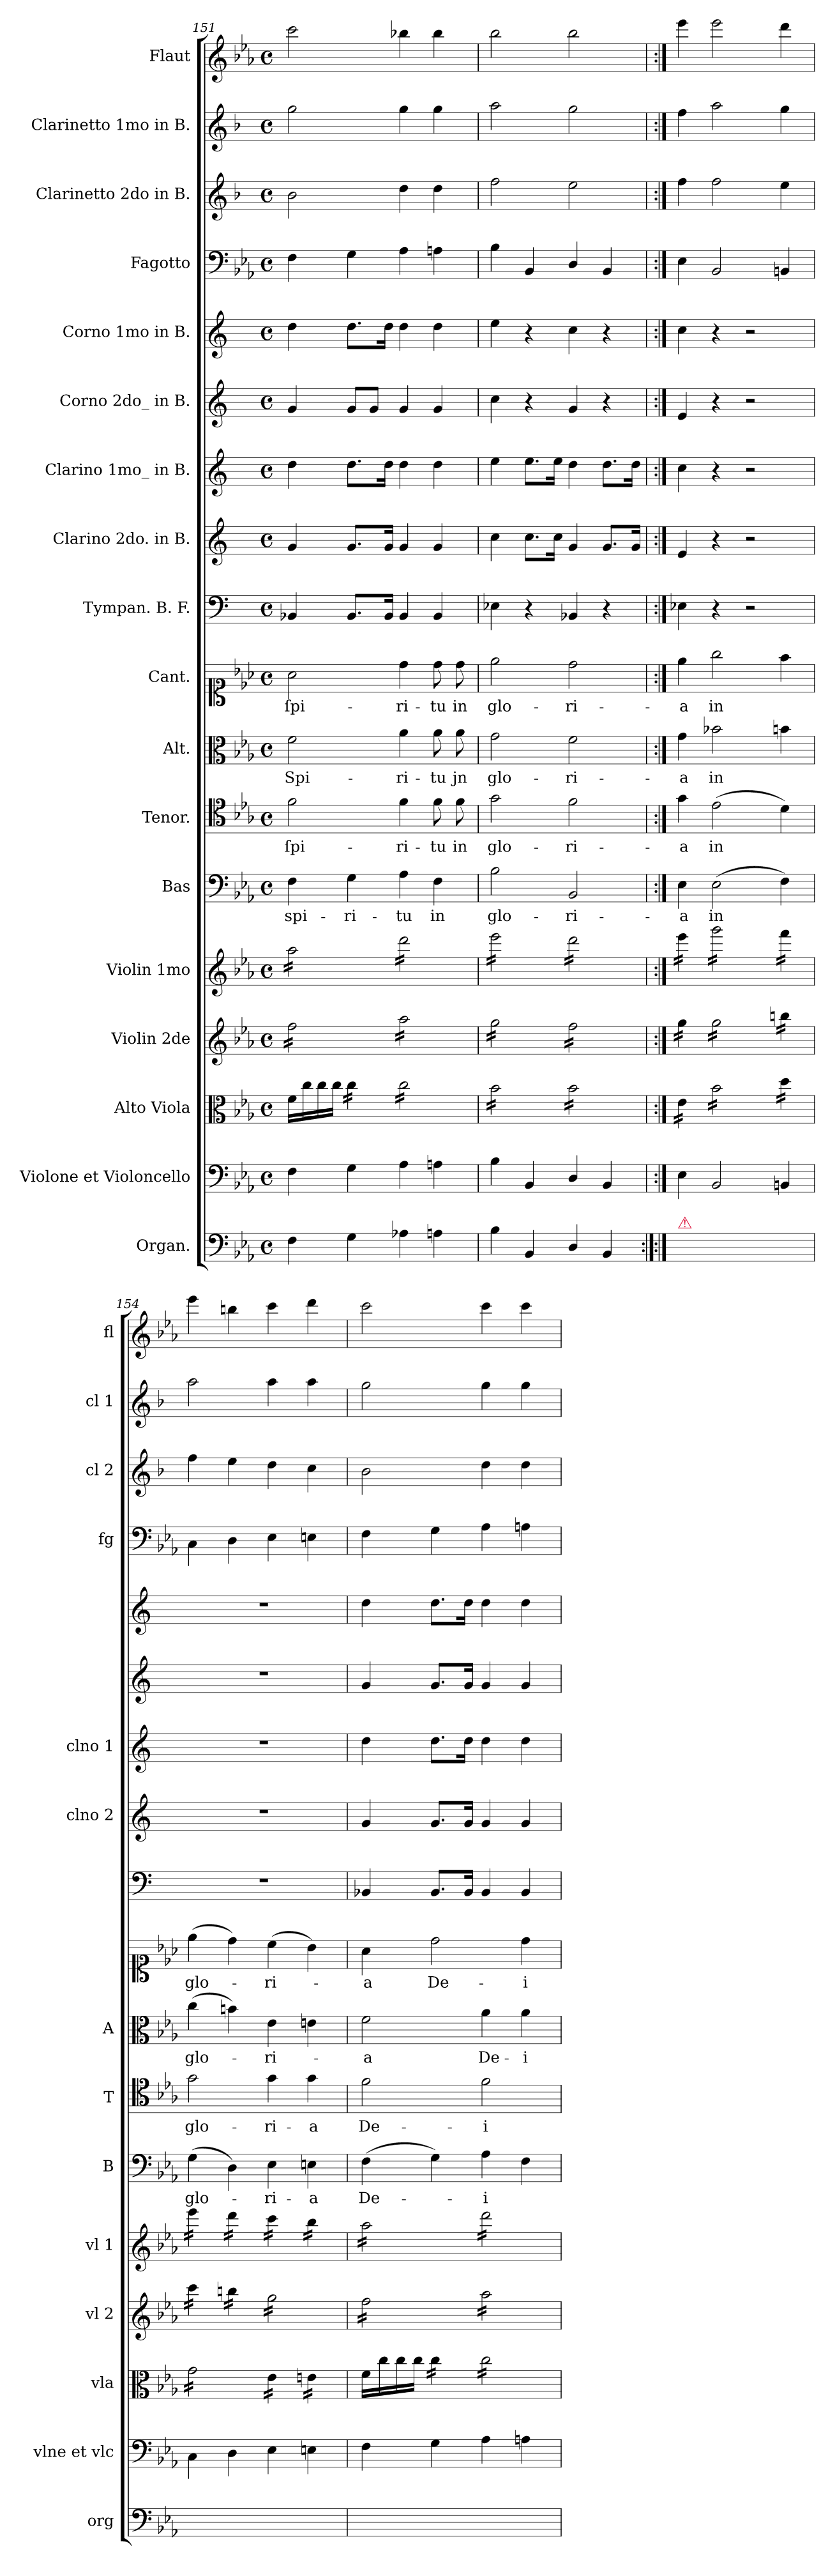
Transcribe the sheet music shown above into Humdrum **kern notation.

**kern	**kern	**kern	**kern	**kern	**kern	**text	**kern	**text	**kern	**text	**kern	**text	**kern	**kern	**kern	**kern	**kern	**kern	**kern	**kern	**kern
*part18	*part17	*part16	*part15	*part14	*part13	*part13	*part12	*part12	*part11	*part11	*part10	*part10	*part9	*part8	*part7	*part6	*part5	*part4	*part3	*part2	*part1
*staff18	*staff17	*staff16	*staff15	*staff14	*staff13	*staff13	*staff12	*staff12	*staff11	*staff11	*staff10	*staff10	*staff9	*staff8	*staff7	*staff6	*staff5	*staff4	*staff3	*staff2	*staff1
*I"Organ.	*I"Violone et Violoncello	*I"Alto Viola	*I"Violin 2de	*I"Violin 1mo	*I"Bas	*	*I"Tenor.	*	*I"Alt.	*	*I"Cant.	*	*I"Tympan. B. F.	*I"Clarino 2do. in B.	*I"Clarino 1mo_ in B.	*I"Corno 2do_ in B.	*I"Corno 1mo in B.	*I"Fagotto	*I"Clarinetto 2do in B.	*I"Clarinetto 1mo in B.	*I"Flaut
*I'org	*I'vlne et vlc	*I'vla	*I'vl 2	*I'vl 1	*I'B	*	*I'T	*	*I'A	*	*	*	*	*I'clno 2	*I'clno 1	*	*	*I'fg	*I'cl 2	*I'cl 1	*I'fl
*clefF4	*clefF4	*clefC3	*clefG2	*clefG2	*clefF4	*	*clefC4	*	*clefC3	*	*clefC1	*	*clefF4	*clefG2	*clefG2	*clefG2	*clefG2	*clefF4	*clefG2	*clefG2	*clefG2
*	*	*	*	*	*	*	*	*	*	*	*	*	*	*ITrd-2c-3	*ITrd-2c-3	*ITrd5c9	*ITrd5c9	*	*ITrd1c2	*ITrd1c2	*
*k[b-e-a-]	*k[b-e-a-]	*k[b-e-a-]	*k[b-e-a-]	*k[b-e-a-]	*k[b-e-a-]	*	*k[b-e-a-]	*	*k[b-e-a-]	*	*k[b-e-a-]	*	*	*k[b-e-a-]	*k[b-e-a-]	*k[b-e-a-]	*k[b-e-a-]	*k[b-e-a-]	*k[b-e-a-]	*k[b-e-a-]	*k[b-e-a-]
*E-:	*E-:	*E-:	*E-:	*E-:	*E-:	*	*E-:	*	*E-:	*	*E-:	*	*	*E-:	*E-:	*E-:	*E-:	*E-:	*E-:	*E-:	*E-:
*M4/4	*M4/4	*M4/4	*M4/4	*M4/4	*M4/4	*	*M4/4	*	*M4/4	*	*M4/4	*	*M4/4	*M4/4	*M4/4	*M4/4	*M4/4	*M4/4	*M4/4	*M4/4	*M4/4
*met(c)	*met(c)	*met(c)	*met(c)	*met(c)	*met(c)	*	*met(c)	*	*met(c)	*	*met(c)	*	*met(c)	*met(c)	*met(c)	*met(c)	*met(c)	*met(c)	*met(c)	*met(c)	*met(c)
=151	=151	=151	=151	=151	=151	=151	=151	=151	=151	=151	=151	=151	=151	=151	=151	=151	=151	=151	=151	=151	=151
*	*	*	*tremolo	*	*	*	*	*	*	*	*	*	*	*	*	*	*	*	*	*	*
*	*	*	*	*tremolo	*	*	*	*	*	*	*	*	*	*	*	*	*	*	*	*	*
4F\	4F\	16f\LL	16ff\LL	16aa-\LL	4F\	spi-	2f\	ſpi-	2f\	Spi-	2a-\	ſpi-	4BB-X/	4b-/	4ff\	4B-/	4f\	4F\	2a-\	2ff\	2ccc\
.	.	16cc\	16ff\	16aa-\	.	.	.	.	.	.	.	.	.	.	.	.	.	.	.	.	.
.	.	16cc\	16ff\	16aa-\	.	.	.	.	.	.	.	.	.	.	.	.	.	.	.	.	.
.	.	16cc\JJ	16ff\	16aa-\	.	.	.	.	.	.	.	.	.	.	.	.	.	.	.	.	.
*	*	*tremolo	*	*	*	*	*	*	*	*	*	*	*	*	*	*	*	*	*	*	*
4G\	4G\	16cc\LL	16ff\	16aa-\	4G\	-ri-	.	.	.	.	.	.	8.BB-/L	8.b-/L	8.ff\L	8B-/L	8.f\L	4G\	.	.	.
.	.	16cc\	16ff\	16aa-\	.	.	.	.	.	.	.	.	.	.	.	.	.	.	.	.	.
.	.	16cc\	16ff\	16aa-\	.	.	.	.	.	.	.	.	.	.	.	8B-/J	.	.	.	.	.
.	.	16cc\JJ	16ff\JJ	16aa-\JJ	.	.	.	.	.	.	.	.	16BB-/Jk	16b-/Jk	16ff\Jk	.	16f\Jk	.	.	.	.
4A-X\	4A-\	16cc\LL	16aa-\LL	16ddd\LL	4A-\	-tu	4f\	-ri-	4a-\	-ri-	4dd\	-ri-	4BB-/	4b-/	4ff\	4B-/	4f\	4A-\	4cc\	4ff\	4bb-X\
.	.	16cc\	16aa-\	16ddd\	.	.	.	.	.	.	.	.	.	.	.	.	.	.	.	.	.
.	.	16cc\	16aa-\	16ddd\	.	.	.	.	.	.	.	.	.	.	.	.	.	.	.	.	.
.	.	16cc\	16aa-\	16ddd\	.	.	.	.	.	.	.	.	.	.	.	.	.	.	.	.	.
4An\	4An\	16cc\	16aa-\	16ddd\	4F\	in	8f\	-tu	8a-\	-tu	8dd\	-tu	4BB-/	4b-/	4ff\	4B-/	4f\	4An\	4cc\	4ff\	4bb-\
.	.	16cc\	16aa-\	16ddd\	.	.	.	.	.	.	.	.	.	.	.	.	.	.	.	.	.
.	.	16cc\	16aa-\	16ddd\	.	.	8f\	in	8a-\	jn	8dd\	in	.	.	.	.	.	.	.	.	.
.	.	16cc\JJ	16aa-\JJ	16ddd\JJ	.	.	.	.	.	.	.	.	.	.	.	.	.	.	.	.	.
=152	=152	=152	=152	=152	=152	=152	=152	=152	=152	=152	=152	=152	=152	=152	=152	=152	=152	=152	=152	=152	=152
4B-\	4B-\	16b-\LL	16gg\LL	16eee-\LL	2B-\	glo-	2g\	glo-	2g\	glo-	2ee-\	glo-	4E-X\	4ee-\	4gg\	4e-\	4g\	4B-\	2ee-\	2gg\	2bb-\
.	.	16b-\	16gg\	16eee-\	.	.	.	.	.	.	.	.	.	.	.	.	.	.	.	.	.
.	.	16b-\	16gg\	16eee-\	.	.	.	.	.	.	.	.	.	.	.	.	.	.	.	.	.
.	.	16b-\	16gg\	16eee-\	.	.	.	.	.	.	.	.	.	.	.	.	.	.	.	.	.
4BB-/	4BB-/	16b-\	16gg\	16eee-\	.	.	.	.	.	.	.	.	4r	8.ee-\L	8.gg\L	4r	4r	4BB-/	.	.	.
.	.	16b-\	16gg\	16eee-\	.	.	.	.	.	.	.	.	.	.	.	.	.	.	.	.	.
.	.	16b-\	16gg\	16eee-\	.	.	.	.	.	.	.	.	.	.	.	.	.	.	.	.	.
.	.	16b-\JJ	16gg\JJ	16eee-\JJ	.	.	.	.	.	.	.	.	.	16ee-\Jk	16gg\Jk	.	.	.	.	.	.
4D/	4D/	16b-\LL	16ff\LL	16ddd\LL	2BB-/	-ri-	2f\	-ri-	2f\	-ri-	2dd\	-ri-	4BB-X/	4b-/	4ff\	4B-/	4e-\	4D/	2dd\	2ff\	2bb-\
.	.	16b-\	16ff\	16ddd\	.	.	.	.	.	.	.	.	.	.	.	.	.	.	.	.	.
.	.	16b-\	16ff\	16ddd\	.	.	.	.	.	.	.	.	.	.	.	.	.	.	.	.	.
.	.	16b-\	16ff\	16ddd\	.	.	.	.	.	.	.	.	.	.	.	.	.	.	.	.	.
4BB-/	4BB-/	16b-\	16ff\	16ddd\	.	.	.	.	.	.	.	.	4r	8.b-/L	8.ff\L	4r	4r	4BB-/	.	.	.
.	.	16b-\	16ff\	16ddd\	.	.	.	.	.	.	.	.	.	.	.	.	.	.	.	.	.
.	.	16b-\	16ff\	16ddd\	.	.	.	.	.	.	.	.	.	.	.	.	.	.	.	.	.
.	.	16b-\JJ	16ff\JJ	16ddd\JJ	.	.	.	.	.	.	.	.	.	16b-/Jk	16ff\Jk	.	.	.	.	.	.
=153:|!	=153	=153	=153	=153	=153	=153	=153	=153	=153	=153	=153	=153	=153	=153	=153	=153	=153	=153	=153	=153	=153
!LO:TX:a:color=crimson:t=⚠	!	!	!	!	!	!	!	!	!	!	!	!	!	!	!	!	!	!	!	!	!
4E-\yy	4E-\	16e-\LL	16gg\LL	16eee-\LL	4E-\	-a	4g\	-a	4g\	-a	4ee-\	-a	4E-X\	4g/	4ee-\	4G/	4e-\	4E-\	4ee-\	4ee-\	4eee-\
.	.	16e-\	16gg\	16eee-\	.	.	.	.	.	.	.	.	.	.	.	.	.	.	.	.	.
.	.	16e-\	16gg\	16eee-\	.	.	.	.	.	.	.	.	.	.	.	.	.	.	.	.	.
.	.	16e-\JJ	16gg\JJ	16eee-\JJ	.	.	.	.	.	.	.	.	.	.	.	.	.	.	.	.	.
2BB-/yy	2BB-/	16b-\LL	16gg\LL	16ggg\LL	(2E-\	in	(2e-\	in	2b-X\	in	2gg\	in	4r	4r	4r	4r	4r	2BB-/	2ee-\	2gg\	2eee-\
.	.	16b-\	16gg\	16ggg\	.	.	.	.	.	.	.	.	.	.	.	.	.	.	.	.	.
.	.	16b-\	16gg\	16ggg\	.	.	.	.	.	.	.	.	.	.	.	.	.	.	.	.	.
.	.	16b-\	16gg\	16ggg\	.	.	.	.	.	.	.	.	.	.	.	.	.	.	.	.	.
.	.	16b-\	16gg\	16ggg\	.	.	.	.	.	.	.	.	2r	2r	2r	2r	2r	.	.	.	.
.	.	16b-\	16gg\	16ggg\	.	.	.	.	.	.	.	.	.	.	.	.	.	.	.	.	.
.	.	16b-\	16gg\	16ggg\	.	.	.	.	.	.	.	.	.	.	.	.	.	.	.	.	.
.	.	16b-\JJ	16gg\JJ	16ggg\JJ	.	.	.	.	.	.	.	.	.	.	.	.	.	.	.	.	.
4BBn/yy	4BBn/	16dd\LL	16bbn\LL	16fff\LL	4F\)	.	4d\)	.	4bn\	.	4ff\	.	.	.	.	.	.	4BBn/	4dd\	4ff\	4ddd\
.	.	16dd\	16bbn\	16fff\	.	.	.	.	.	.	.	.	.	.	.	.	.	.	.	.	.
.	.	16dd\	16bbn\	16fff\	.	.	.	.	.	.	.	.	.	.	.	.	.	.	.	.	.
.	.	16dd\JJ	16bbn\JJ	16fff\JJ	.	.	.	.	.	.	.	.	.	.	.	.	.	.	.	.	.
=154	=154	=154	=154	=154	=154	=154	=154	=154	=154	=154	=154	=154	=154	=154	=154	=154	=154	=154	=154	=154	=154
4C/yy	4C\	16g\LL	16ccc\LL	16eee-\LL	(4G\	glo-	2g\	glo-	(4cc\	glo-	(4ee-\	glo-	1r	1r	1r	1r	1r	4C\	4ee-\	2gg\	4eee-\
.	.	16g\	16ccc\	16eee-\	.	.	.	.	.	.	.	.	.	.	.	.	.	.	.	.	.
.	.	16g\	16ccc\	16eee-\	.	.	.	.	.	.	.	.	.	.	.	.	.	.	.	.	.
.	.	16g\	16ccc\JJ	16eee-\JJ	.	.	.	.	.	.	.	.	.	.	.	.	.	.	.	.	.
4D/yy	4D\	16g\	16bbn\LL	16ddd\LL	4D\)	.	.	.	4bn\)	.	4dd\)	.	.	.	.	.	.	4D\	4dd\	.	4bbn\
.	.	16g\	16bbn\	16ddd\	.	.	.	.	.	.	.	.	.	.	.	.	.	.	.	.	.
.	.	16g\	16bbn\	16ddd\	.	.	.	.	.	.	.	.	.	.	.	.	.	.	.	.	.
.	.	16g\JJ	16bbn\JJ	16ddd\JJ	.	.	.	.	.	.	.	.	.	.	.	.	.	.	.	.	.
4E-/yy	4E-\	16e-\LL	16gg\LL	16ccc\LL	4E-\	-ri-	4g\	-ri-	4e-\	-ri-	(4cc\	-ri-	.	.	.	.	.	4E-\	4cc\	4gg\	4ccc\
.	.	16e-\	16gg\	16ccc\	.	.	.	.	.	.	.	.	.	.	.	.	.	.	.	.	.
.	.	16e-\	16gg\	16ccc\	.	.	.	.	.	.	.	.	.	.	.	.	.	.	.	.	.
.	.	16e-\JJ	16gg\	16ccc\JJ	.	.	.	.	.	.	.	.	.	.	.	.	.	.	.	.	.
4En/yy	4En\	16en\LL	16gg\	16bb-\LL	4En\	-a	4g\	-a	4en\	.	4b-\)	.	.	.	.	.	.	4En\	4b-\	4gg\	4ddd\
.	.	16en\	16gg\	16bb-\	.	.	.	.	.	.	.	.	.	.	.	.	.	.	.	.	.
.	.	16en\	16gg\	16bb-\	.	.	.	.	.	.	.	.	.	.	.	.	.	.	.	.	.
.	.	16en\JJ	16gg\JJ	16bb-\JJ	.	.	.	.	.	.	.	.	.	.	.	.	.	.	.	.	.
*	*	*Xtremolo	*	*	*	*	*	*	*	*	*	*	*	*	*	*	*	*	*	*	*
=155	=155	=155	=155	=155	=155	=155	=155	=155	=155	=155	=155	=155	=155	=155	=155	=155	=155	=155	=155	=155	=155
4F\yy	4F\	16f\LL	16ff\LL	16aa-\LL	(4F\	De-	2f\	De-	2f\	-a	4a-\	-a	4BB-X/	4b-/	4ff\	4B-/	4f\	4F\	2a-\	2ff\	2ccc\
.	.	16cc\	16ff\	16aa-\	.	.	.	.	.	.	.	.	.	.	.	.	.	.	.	.	.
.	.	16cc\	16ff\	16aa-\	.	.	.	.	.	.	.	.	.	.	.	.	.	.	.	.	.
.	.	16cc\JJ	16ff\	16aa-\	.	.	.	.	.	.	.	.	.	.	.	.	.	.	.	.	.
*	*	*tremolo	*	*	*	*	*	*	*	*	*	*	*	*	*	*	*	*	*	*	*
4G\yy	4G\	16cc\LL	16ff\	16aa-\	4G\)	.	.	.	.	.	2dd\	De-	8.BB-/L	8.b-/L	8.ff\L	8.B-/L	8.f\L	4G\	.	.	.
.	.	16cc\	16ff\	16aa-\	.	.	.	.	.	.	.	.	.	.	.	.	.	.	.	.	.
.	.	16cc\	16ff\	16aa-\	.	.	.	.	.	.	.	.	.	.	.	.	.	.	.	.	.
.	.	16cc\JJ	16ff\JJ	16aa-\JJ	.	.	.	.	.	.	.	.	16BB-/Jk	16b-/Jk	16ff\Jk	16B-/Jk	16f\Jk	.	.	.	.
4A-X\yy	4A-\	16cc\LL	16aa-\LL	16ddd\LL	4A-\	-i	2f\	-i	4a-\	De-	.	.	4BB-/	4b-/	4ff\	4B-/	4f\	4A-\	4cc\	4ff\	4ccc\
.	.	16cc\	16aa-\	16ddd\	.	.	.	.	.	.	.	.	.	.	.	.	.	.	.	.	.
.	.	16cc\	16aa-\	16ddd\	.	.	.	.	.	.	.	.	.	.	.	.	.	.	.	.	.
.	.	16cc\	16aa-\	16ddd\	.	.	.	.	.	.	.	.	.	.	.	.	.	.	.	.	.
4An\yy	4An\	16cc\	16aa-\	16ddd\	4F\	.	.	.	4a-\	-i	4dd\	-i	4BB-/	4b-/	4ff\	4B-/	4f\	4An\	4cc\	4ff\	4ccc\
.	.	16cc\	16aa-\	16ddd\	.	.	.	.	.	.	.	.	.	.	.	.	.	.	.	.	.
.	.	16cc\	16aa-\	16ddd\	.	.	.	.	.	.	.	.	.	.	.	.	.	.	.	.	.
.	.	16cc\JJ	16aa-\JJ	16ddd\JJ	.	.	.	.	.	.	.	.	.	.	.	.	.	.	.	.	.
*	*	*	*	*Xtremolo	*	*	*	*	*	*	*	*	*	*	*	*	*	*	*	*	*
*	*	*	*Xtremolo	*	*	*	*	*	*	*	*	*	*	*	*	*	*	*	*	*	*
*	*	*Xtremolo	*	*	*	*	*	*	*	*	*	*	*	*	*	*	*	*	*	*	*
=	=	=	=	=	=	=	=	=	=	=	=	=	=	=	=	=	=	=	=	=	=
*-	*-	*-	*-	*-	*-	*-	*-	*-	*-	*-	*-	*-	*-	*-	*-	*-	*-	*-	*-	*-	*-
